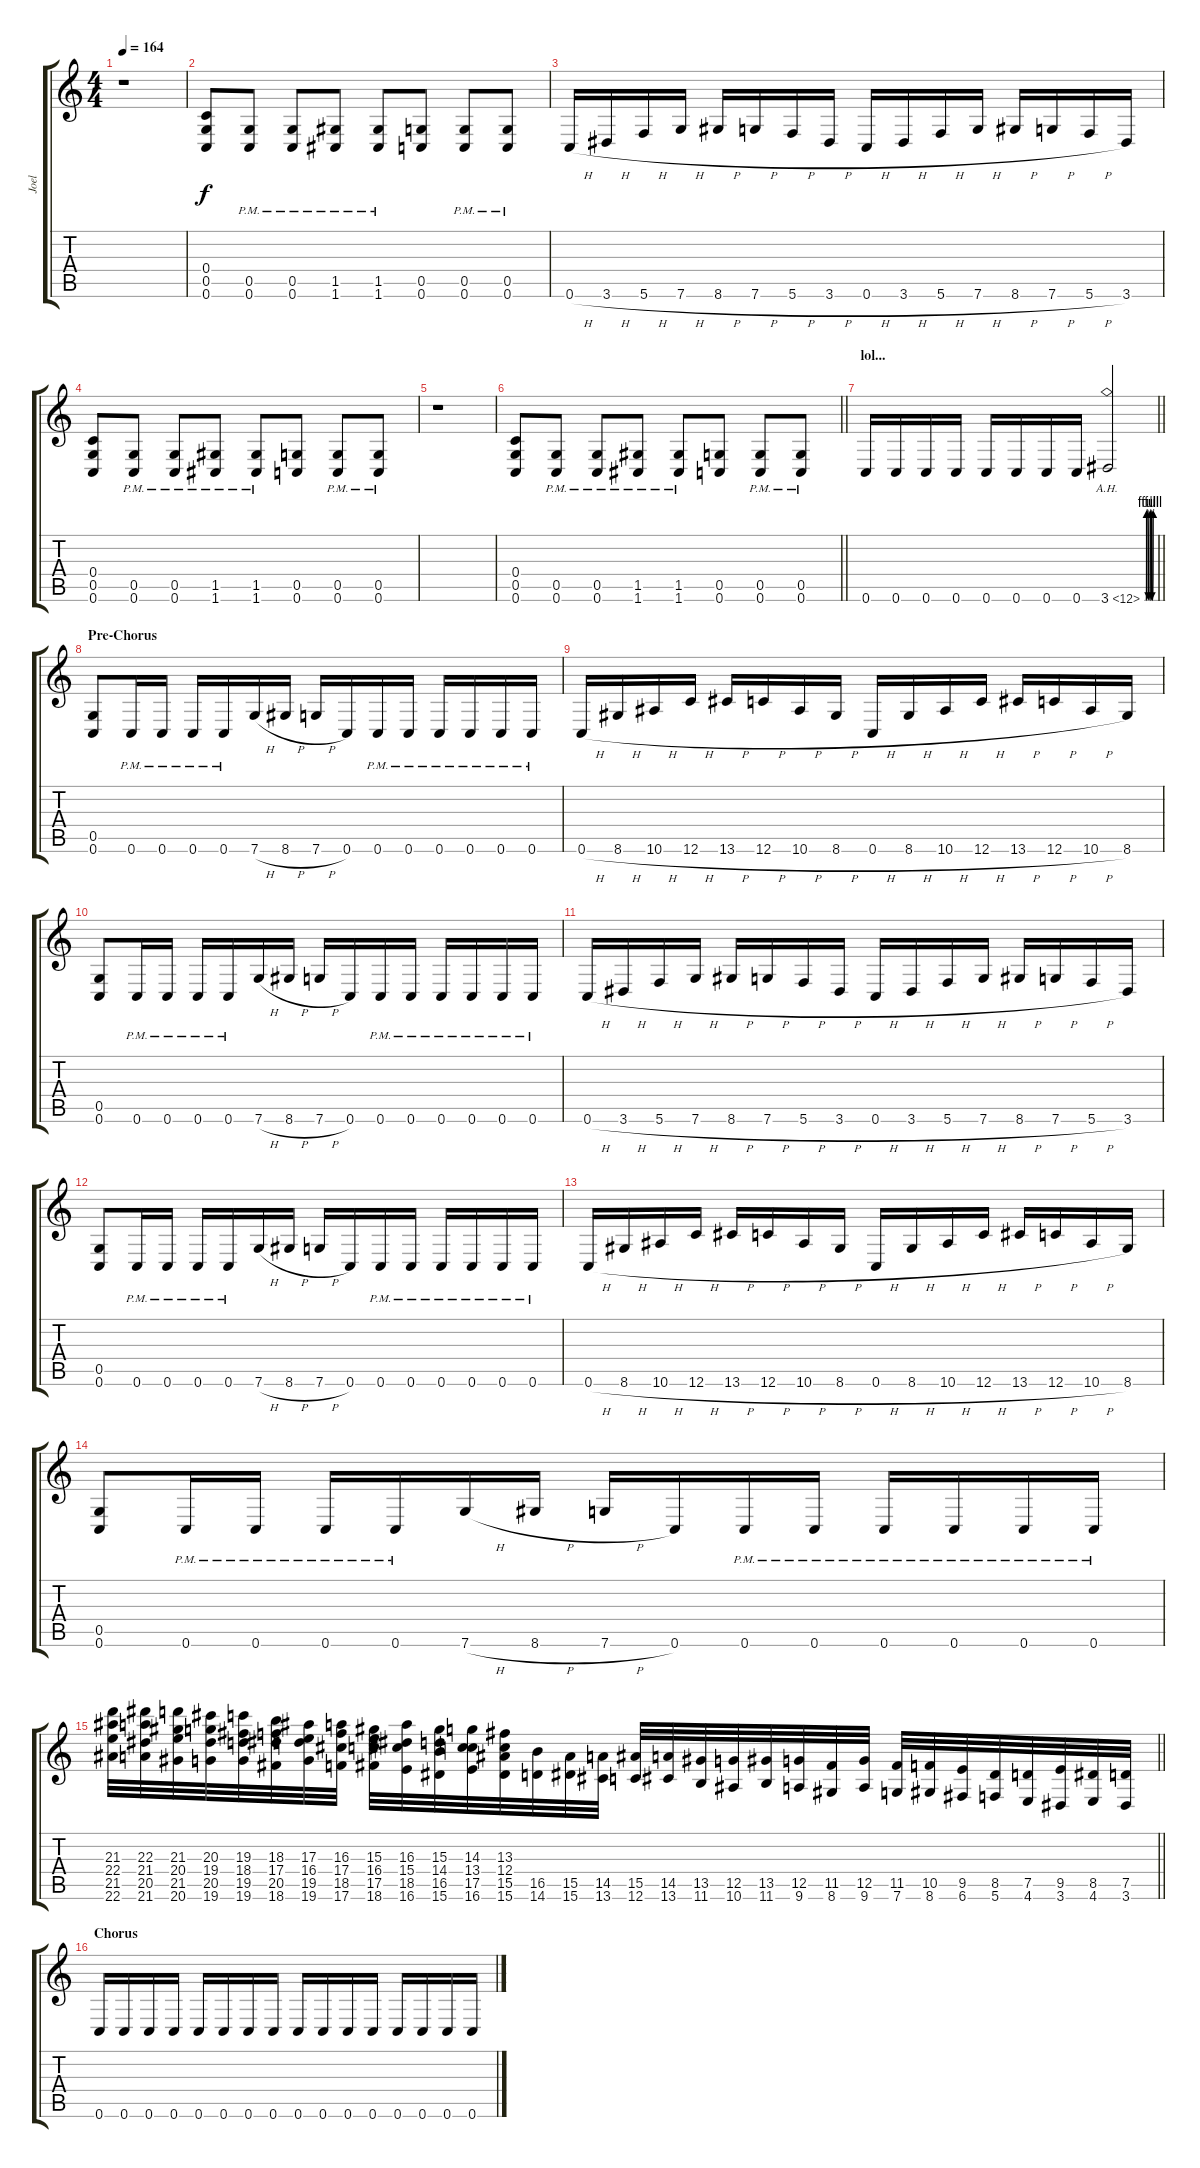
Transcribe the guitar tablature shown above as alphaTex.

\track ("Joel" "Joel") {instrument distortionguitar}
\staff {score tabs}
\tuning (D4 A3 F3 C3 G2 C2) {hide}
\ts (4 4)
\tempo 164
\clef g2
\ks c
r.1{dy f} |
(0.4 0.5 0.6).8 (0.5{pm} 0.6{pm}).8 (0.5{pm} 0.6{pm}).8 (1.5{pm} 1.6{pm}).8 (1.5{pm} 1.6{pm}).8 (0.5 0.6).8 (0.5{pm} 0.6{pm}).8 (0.5{pm} 0.6{pm}).8 |
0.6{h}.16 3.6{h}.16 5.6{h}.16 7.6{h}.16 8.6{h}.16 7.6{h}.16 5.6{h}.16 3.6{h}.16 0.6{h}.16 3.6{h}.16 5.6{h}.16 7.6{h}.16 8.6{h}.16 7.6{h}.16 5.6{h}.16 3.6.16 |
(0.4 0.5 0.6).8 (0.5{pm} 0.6{pm}).8 (0.5{pm} 0.6{pm}).8 (1.5{pm} 1.6{pm}).8 (1.5{pm} 1.6{pm}).8 (0.5 0.6).8 (0.5{pm} 0.6{pm}).8 (0.5{pm} 0.6{pm}).8 |
r.1 |
\barLineRight lightlight
(0.4 0.5 0.6).8 (0.5{pm} 0.6{pm}).8 (0.5{pm} 0.6{pm}).8 (1.5{pm} 1.6{pm}).8 (1.5{pm} 1.6{pm}).8 (0.5 0.6).8 (0.5{pm} 0.6{pm}).8 (0.5{pm} 0.6{pm}).8 |
\section ("" "lol...")
\barLineRight lightlight
0.6.16 0.6.16 0.6.16 0.6.16 0.6.16 0.6.16 0.6.16 0.6.16 3.6{be (custom 0 0 7 0 10 0 12 4 15 4 18 4 23 0 27 0 30 0 33 0 35 4 38 4 44 0 47 0 53 4 55 4 60 4) ah 9}.2 |
\section ("" "Pre-Chorus")
(0.5 0.6).8 0.6{pm}.16 0.6{pm}.16 0.6{pm}.16 0.6{pm}.16 7.6{h}.16 8.6{h}.16 7.6{h}.16 0.6.16 0.6{pm}.16 0.6{pm}.16 0.6{pm}.16 0.6{pm}.16 0.6{pm}.16 0.6{pm}.16 |
0.6{h}.16 8.6{h}.16 10.6{h}.16 12.6{h}.16 13.6{h}.16 12.6{h}.16 10.6{h}.16 8.6{h}.16 0.6{h}.16 8.6{h}.16 10.6{h}.16 12.6{h}.16 13.6{h}.16 12.6{h}.16 10.6{h}.16 8.6.16 |
(0.5 0.6).8 0.6{pm}.16 0.6{pm}.16 0.6{pm}.16 0.6{pm}.16 7.6{h}.16 8.6{h}.16 7.6{h}.16 0.6.16 0.6{pm}.16 0.6{pm}.16 0.6{pm}.16 0.6{pm}.16 0.6{pm}.16 0.6{pm}.16 |
0.6{h}.16 3.6{h}.16 5.6{h}.16 7.6{h}.16 8.6{h}.16 7.6{h}.16 5.6{h}.16 3.6{h}.16 0.6{h}.16 3.6{h}.16 5.6{h}.16 7.6{h}.16 8.6{h}.16 7.6{h}.16 5.6{h}.16 3.6.16 |
(0.5 0.6).8 0.6{pm}.16 0.6{pm}.16 0.6{pm}.16 0.6{pm}.16 7.6{h}.16 8.6{h}.16 7.6{h}.16 0.6.16 0.6{pm}.16 0.6{pm}.16 0.6{pm}.16 0.6{pm}.16 0.6{pm}.16 0.6{pm}.16 |
0.6{h}.16 8.6{h}.16 10.6{h}.16 12.6{h}.16 13.6{h}.16 12.6{h}.16 10.6{h}.16 8.6{h}.16 0.6{h}.16 8.6{h}.16 10.6{h}.16 12.6{h}.16 13.6{h}.16 12.6{h}.16 10.6{h}.16 8.6.16 |
(0.5 0.6).8 0.6{pm}.16 0.6{pm}.16 0.6{pm}.16 0.6{pm}.16 7.6{h}.16 8.6{h}.16 7.6{h}.16 0.6.16 0.6{pm}.16 0.6{pm}.16 0.6{pm}.16 0.6{pm}.16 0.6{pm}.16 0.6{pm}.16 |
\barLineRight lightlight
(21.3 22.4 21.5 22.6).32 (22.3 21.4 20.5 21.6).32 (21.3 20.4 21.5 20.6).32 (20.3 19.4 20.5 19.6).32 (19.3 18.4 19.5 19.6).32 (18.3 17.4 20.5 18.6).32 (17.3 16.4 19.5 19.6).32 (16.3 17.4 18.5 17.6).32 (15.3 16.4 17.5 18.6).32 (16.3 15.4 18.5 16.6).32 (15.3 14.4 16.5 15.6).32 (14.3 13.4 17.5 16.6).32 (13.3 12.4 15.5 15.6).32 (16.5 14.6).32 (15.5 15.6).32 (14.5 13.6).32 (15.5 12.6).32 (14.5 13.6).32 (13.5 11.6).32 (12.5 10.6).32 (13.5 11.6).32 (12.5 9.6).32 (11.5 8.6).32 (12.5 9.6).32 (11.5 7.6).32 (10.5 8.6).32 (9.5 6.6).32 (8.5 5.6).32 (7.5 4.6).32 (9.5 3.6).32 (8.5 4.6).32 (7.5 3.6).32 |
\section ("" "Chorus")
0.6.16 0.6.16 0.6.16 0.6.16 0.6.16 0.6.16 0.6.16 0.6.16 0.6.16 0.6.16 0.6.16 0.6.16 0.6.16 0.6.16 0.6.16 0.6.16
